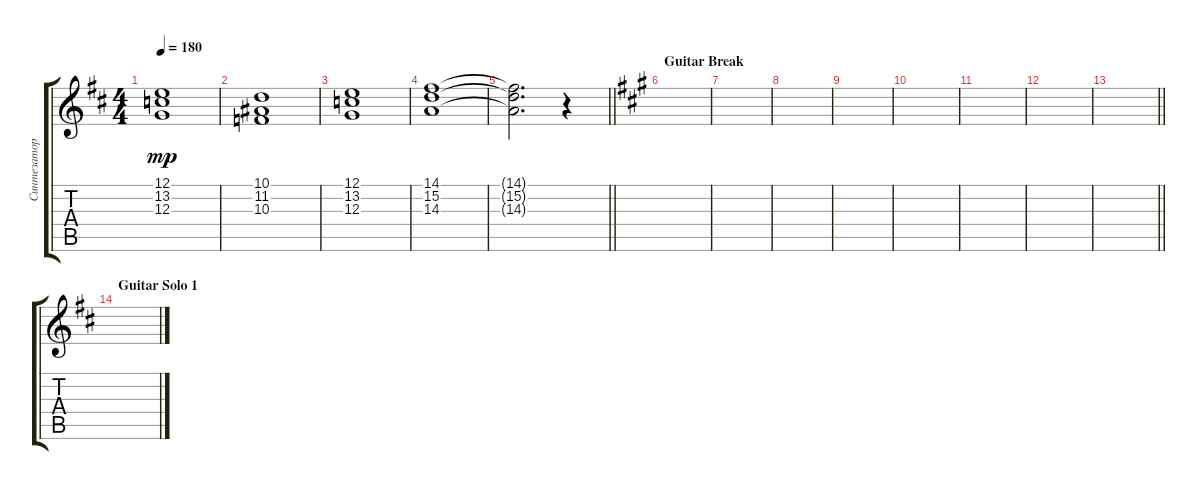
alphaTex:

\track ("Синтезатор" "Синтезатор") {instrument stringensemble1}
\staff {score tabs}
\tuning (E4 B3 G3 D3 A2 E2) {hide}
\ts (4 4)
\tempo 180
\clef g2
\ks bminor
(12.1 13.2 12.3).1{dy mp} |
(10.1 11.2 10.3).1 |
(12.1 13.2 12.3).1 |
(14.1 15.2 14.3).1 |
\barLineRight lightlight
(14.1{t} 15.2{t} 14.3{t}).2{d} r.4 |
\section ("" "Guitar Break")
\ks f#minor
|
|
|
|
|
|
|
\barLineRight lightlight
|
\section ("" "Guitar Solo 1")
\ks bminor
